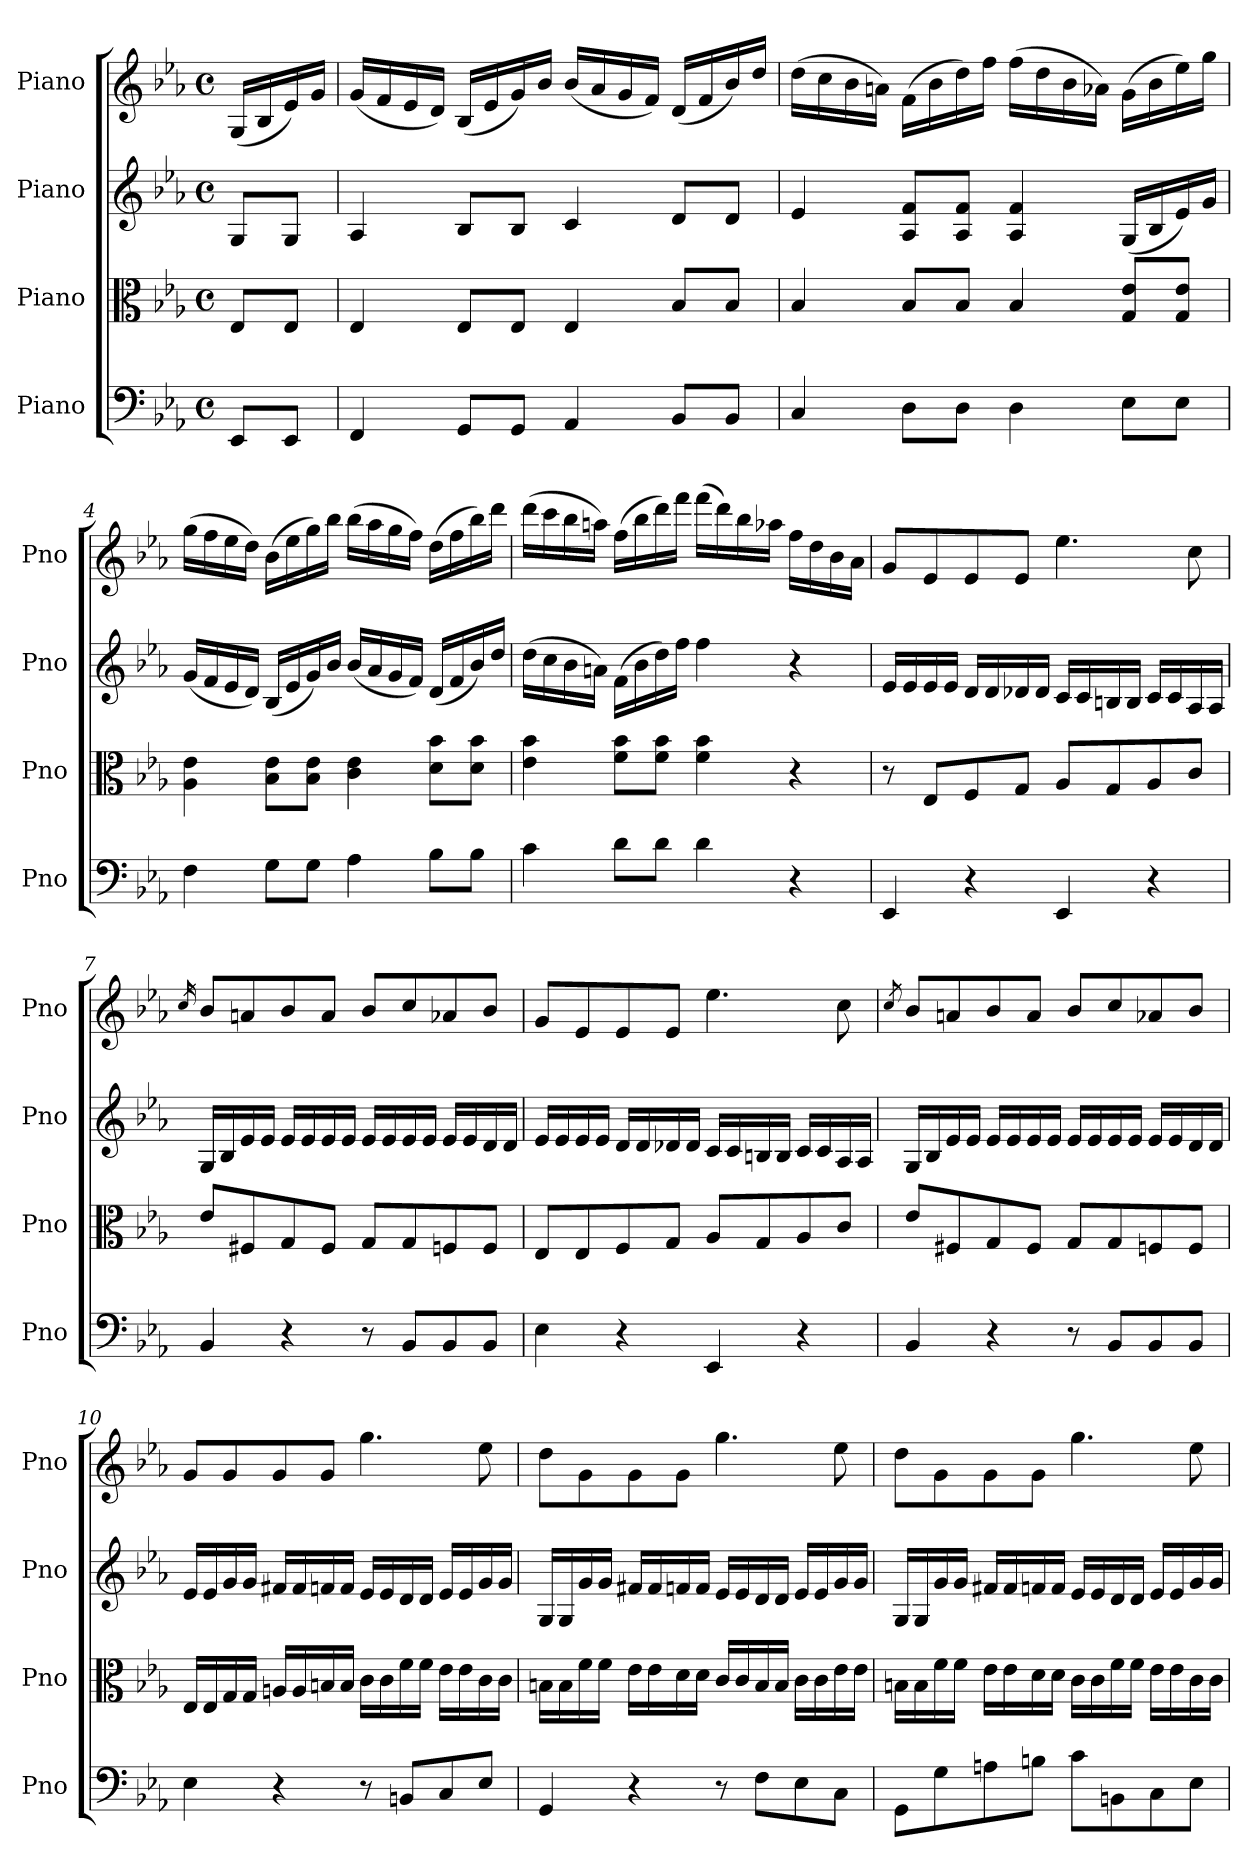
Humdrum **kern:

**kern	**kern	**kern	**kern
*part4	*part3	*part2	*part1
*staff4	*staff3	*staff2	*staff1
*I"Piano	*I"Piano	*I"Piano	*I"Piano
*I'Pno	*I'Pno	*I'Pno	*I'Pno
*clefF4	*clefC3	*clefG2	*clefG2
*k[b-e-a-]	*k[b-e-a-]	*k[b-e-a-]	*k[b-e-a-]
*M4/4	*M4/4	*M4/4	*M4/4
*met(c)	*met(c)	*met(c)	*met(c)
=1	=1	=1	=1
8EE-/L	8E-/L	8G/L	(16G/LL
.	.	.	16B-/
8EE-/J	8E-/J	8G/J	16e-/)
.	.	.	16g/JJ
=2	=2	=2	=2
4FF/	4E-/	4A-/	(16g/LL
.	.	.	16f/
.	.	.	16e-/
.	.	.	16d/JJ)
8GG/L	8E-/L	8B-/L	(16B-/LL
.	.	.	16e-/
8GG/J	8E-/J	8B-/J	16g/)
.	.	.	16b-/JJ
4AA-/	4E-/	4c/	(16b-/LL
.	.	.	16a-/
.	.	.	16g/
.	.	.	16f/JJ)
8BB-/L	8B-/L	8d/L	(16d/LL
.	.	.	16f/
8BB-/J	8B-/J	8d/J	16b-/)
.	.	.	16dd/JJ
=3	=3	=3	=3
4C/	4B-/	4e-/	(16dd\LL
.	.	.	16cc\
.	.	.	16b-\
.	.	.	16an\JJ)
8D\L	8B-/L	8A-/ 8f/L	(16f\LL
.	.	.	16b-\
8D\J	8B-/J	8A-/ 8f/J	16dd\)
.	.	.	16ff\JJ
4D\	4B-/	4A-/ 4f/	(16ff\LL
.	.	.	16dd\
.	.	.	16b-\
.	.	.	16a-X\JJ)
8E-\L	8G/ 8e-/L	(16G/LL	(16g\LL
.	.	16B-/	16b-\
8E-\J	8G/ 8e-/J	16e-/)	16ee-\)
.	.	16g/JJ	16gg\JJ
=4	=4	=4	=4
4F\	4A-\ 4e-\	(16g/LL	(16gg\LL
.	.	16f/	16ff\
.	.	16e-/	16ee-\
.	.	16d/JJ)	16dd\JJ)
8G\L	8B-\ 8e-\L	(16B-/LL	(16b-\LL
.	.	16e-/	16ee-\
8G\J	8B-\ 8e-\J	16g/)	16gg\)
.	.	16b-/JJ	16bb-\JJ
4A-\	4c\ 4e-\	(16b-/LL	(16bb-\LL
.	.	16a-/	16aa-\
.	.	16g/	16gg\
.	.	16f/JJ)	16ff\JJ)
8B-\L	8d\ 8b-\L	(16d/LL	(16dd\LL
.	.	16f/	16ff\
8B-\J	8d\ 8b-\J	16b-/)	16bb-\)
.	.	16dd/JJ	16ddd\JJ
=5	=5	=5	=5
4c\	4e-\ 4b-\	(16dd\LL	(16ddd\LL
.	.	16cc\	16ccc\
.	.	16b-\	16bb-\
.	.	16an\JJ)	16aan\JJ)
8d\L	8f\ 8b-\L	(16f\LL	(16ff\LL
.	.	16b-\	16bb-\
8d\J	8f\ 8b-\J	16dd\)	16ddd\)
.	.	16ff\JJ	16fff\JJ
4d\	4f\ 4b-\	4ff\	(16fff\LL
.	.	.	16ddd\)
.	.	.	16bb-\
.	.	.	16aa-X\JJ
4r	4r	4r	16ff\LL
.	.	.	16dd\
.	.	.	16b-\
.	.	.	16a-\JJ
!!LO:LB:g=z
=6	=6	=6	=6
4EE-/	8r	16e-/LL	8g/L
.	.	16e-/	.
.	8E-/L	16e-/	8e-/
.	.	16e-/JJ	.
4r	8F/	16d/LL	8e-/
.	.	16d/	.
.	8G/J	16d-X/	8e-/J
.	.	16d-/JJ	.
4EE-/	8A-/L	16c/LL	4.ee-\
.	.	16c/	.
.	8G/	16Bn/	.
.	.	16B/JJ	.
4r	8A-/	16c/LL	.
.	.	16c/	.
.	8c/J	16A-/	8cc\
.	.	16A-/JJ	.
=7	=7	=7	=7
.	.	.	16qcc/
4BB-/	8e-/L	16G/LL	8b-/L
.	.	16B-/	.
.	8F#X/	16e-/	8an/
.	.	16e-/JJ	.
4r	8G/	16e-/LL	8b-/
.	.	16e-/	.
.	8F#/J	16e-/	8a/J
.	.	16e-/JJ	.
8r	8G/L	16e-/LL	8b-/L
.	.	16e-/	.
8BB-/L	8G/	16e-/	8cc/
.	.	16e-/JJ	.
8BB-/	8Fn/	16e-/LL	8a-X/
.	.	16e-/	.
8BB-/J	8F/J	16d/	8b-/J
.	.	16d/JJ	.
=8	=8	=8	=8
4E-\	8E-/L	16e-/LL	8g/L
.	.	16e-/	.
.	8E-/	16e-/	8e-/
.	.	16e-/JJ	.
4r	8F/	16d/LL	8e-/
.	.	16d/	.
.	8G/J	16d-X/	8e-/J
.	.	16d-/JJ	.
4EE-/	8A-/L	16c/LL	4.ee-\
.	.	16c/	.
.	8G/	16Bn/	.
.	.	16B/JJ	.
4r	8A-/	16c/LL	.
.	.	16c/	.
.	8c/J	16A-/	8cc\
.	.	16A-/JJ	.
=9	=9	=9	=9
.	.	.	8qcc/
4BB-/	8e-/L	16G/LL	8b-/L
.	.	16B-/	.
.	8F#X/	16e-/	8an/
.	.	16e-/JJ	.
4r	8G/	16e-/LL	8b-/
.	.	16e-/	.
.	8F#/J	16e-/	8a/J
.	.	16e-/JJ	.
8r	8G/L	16e-/LL	8b-/L
.	.	16e-/	.
8BB-/L	8G/	16e-/	8cc/
.	.	16e-/JJ	.
8BB-/	8Fn/	16e-/LL	8a-X/
.	.	16e-/	.
8BB-/J	8F/J	16d/	8b-/J
.	.	16d/JJ	.
=10	=10	=10	=10
4E-\	16E-/LL	16e-/LL	8g/L
.	16E-/	16e-/	.
.	16G/	16g/	8g/
.	16G/JJ	16g/JJ	.
4r	16An/LL	16f#X/LL	8g/
.	16A/	16f#/	.
.	16Bn/	16fn/	8g/J
.	16B/JJ	16f/JJ	.
8r	16c\LL	16e-/LL	4.gg\
.	16c\	16e-/	.
8BBn/L	16f\	16d/	.
.	16f\JJ	16d/JJ	.
8C/	16e-\LL	16e-/LL	.
.	16e-\	16e-/	.
8E-/J	16c\	16g/	8ee-\
.	16c\JJ	16g/JJ	.
!!LO:LB:g=z
=11	=11	=11	=11
4GG/	16Bn\LL	16G/LL	8dd\L
.	16B\	16G/	.
.	16f\	16g/	8g\
.	16f\JJ	16g/JJ	.
4r	16e-\LL	16f#X/LL	8g\
.	16e-\	16f#/	.
.	16d\	16fn/	8g\J
.	16d\JJ	16f/JJ	.
8r	16c/LL	16e-/LL	4.gg\
.	16c/	16e-/	.
8F\L	16B/	16d/	.
.	16B/JJ	16d/JJ	.
8E-\	16c\LL	16e-/LL	.
.	16c\	16e-/	.
8C\J	16e-\	16g/	8ee-\
.	16e-\JJ	16g/JJ	.
=12	=12	=12	=12
8GG\L	16Bn\LL	16G/LL	8dd\L
.	16B\	16G/	.
8G\	16f\	16g/	8g\
.	16f\JJ	16g/JJ	.
8An\	16e-\LL	16f#X/LL	8g\
.	16e-\	16f#/	.
8Bn\J	16d\	16fn/	8g\J
.	16d\JJ	16f/JJ	.
8c\L	16c\LL	16e-/LL	4.gg\
.	16c\	16e-/	.
8BBn\	16f\	16d/	.
.	16f\JJ	16d/JJ	.
8C\	16e-\LL	16e-/LL	.
.	16e-\	16e-/	.
8E-\J	16c\	16g/	8ee-\
.	16c\JJ	16g/JJ	.
=	=	=	=
*-	*-	*-	*-
